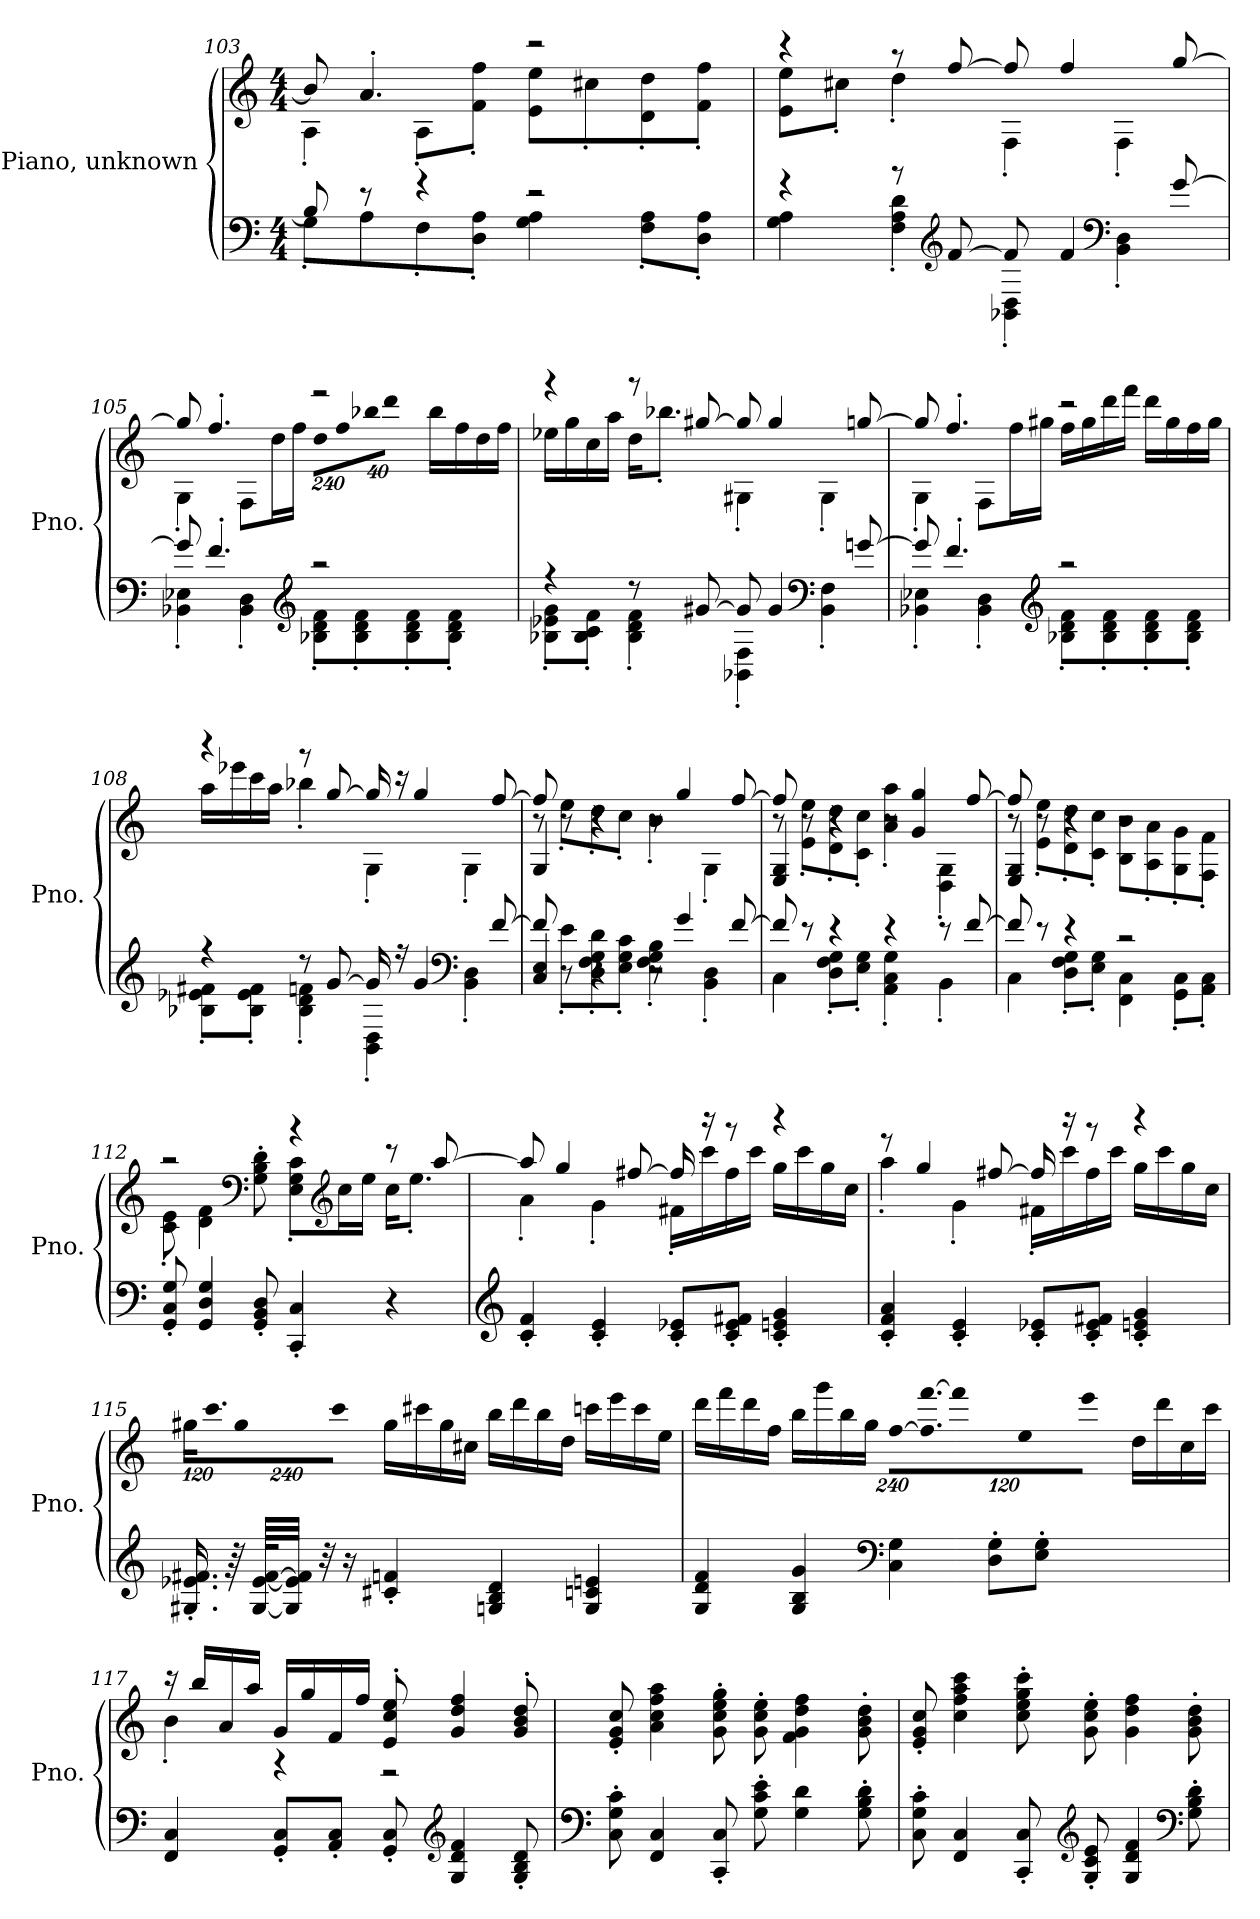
**kern	**kern
*part1	*part1
*staff2	*staff1
*I"Piano, unknown	*
*I'Pno.	*
!!LO:LB:g=z
*clefF4	*clefG2
*k[]	*k[]
*M4/4	*M4/4
=103	=103
*^	*^
8B-/]	8G'\L	8b-/]	4A'\
8r	8A\	4.a'/	.
4r	8F'\	.	8A'\L
.	8D\' 8A\'J	.	8f\' 8ff\'J
2r	4G\ 4A\	2r	8e\ 8ee\L
.	.	.	8cc#X'\
.	8F\' 8A\'L	.	8d\' 8dd\'
.	8D\' 8A\'J	.	8f\' 8ff\'J
=104	=104	=104	=104
4r	4G\ 4A\	4r	8e\ 8ee\L
.	.	.	8cc#X'\J
8r	4F\' 4A\' 4d\'	8r	4dd'\
*clefG2	*	*	*
[8f/	.	[8ff/	.
8f/]	4BB-X\' 4D\'	8ff/]	4F'\
4f/	.	4ff/	.
*clefF4	*	*	*
.	4BB-\' 4D\'	.	4F'\
[8g/	.	[8gg/	.
=105	=105	=105	=105
8g/]	4BB-X\' 4E-X\'	8gg/]	4G'\
4.f'/	.	4.ff'/	.
.	4BB-\' 4D\'	.	8F\L
.	.	.	16dd\L
.	.	.	16ff\JJ
*clefG2	*	*	*
*	*	*	*Xbrackettup
!	!	!	!LO:N:vis=16
2r	8B-X\' 8d\' 8f\'L	2r	1920%137dd\LL
!	!	!	!LO:N:vis=16
.	.	.	1920%137ff\
.	8B-\' 8d\' 8f\'	.	.
!	!	!	!LO:N:vis=32
.	.	.	640%23bb-X\K
!	!	!	!LO:N:vis=16
.	.	.	1920%137ddd\JJ
.	8B-\' 8d\' 8f\'	.	16bb-\LL
.	.	.	16ff\
.	8B-\' 8d\' 8f\'J	.	16dd\
.	.	.	16ff\JJ
!!LO:LB:g=z	!!
=106	=106	=106	=106
4r	8B-X\' 8e-X\' 8g\'L	4r	16ee-X\LL
.	.	.	16gg\
.	8B-\' 8c\' 8f\'J	.	16cc\
.	.	.	16aa\JJ
8r	4B-\' 4d\' 4f\'	8r	16dd\KL
.	.	.	8.bb-X'\J
[8g#X/	.	[8gg#X/	.
8g#/]	4BB-X\' 4F\'	8gg#/]	4G#X'\
4g#/	.	4gg#/	.
*clefF4	*	*	*
.	4BB-\' 4F\'	.	4G#'\
[8gn/	.	[8ggn/	.
=107	=107	=107	=107
8g/]	4BB-X\' 4E-X\'	8gg/]	4G'\
4.f'/	.	4.ff'/	.
.	4BB-\' 4D\'	.	8F\L
.	.	.	16ff\L
.	.	.	16gg#X\JJ
*clefG2	*	*	*
2r	8B-X\' 8d\' 8f\'L	2r	16ff\LL
.	.	.	16gg#\
.	8B-\' 8d\' 8f\'	.	16ddd\
.	.	.	16fff\JJ
.	8B-\' 8d\' 8f\'	.	16ddd\LL
.	.	.	16gg#\
.	8B-\' 8d\' 8f\'J	.	16ff\
.	.	.	16gg#\JJ
!!LO:LB:g=z	!!
=108	=108	=108	=108
4r	8B-X\' 8e-X\' 8f#X\'L	4r	16aa\LL
.	.	.	16eee-X\
.	8B-\' 8e-\' 8f#\'J	.	16ccc\
.	.	.	16aa\JJ
8r	4B-\' 4d\' 4fn\'	8r	4bb-X'\
[8g/	.	[8gg/	.
16g/]	4BB\' 4D\'	16gg/]	4G'\
16r	.	16r	.
4g/	.	4gg/	.
*clefF4	*	*	*
.	4BB\' 4D\'	.	4G'\
[8f/	.	[8ff/	.
=109	=109	=109	=109
*	*^	*	*^
8f/]	8r	4C/ 4E/	8ff/]	8r	4G/
8r	8e'\L	.	8r	8ee'\L	.
4r	8D\' 8F\' 8G\' 8d\'	4r	4r	8dd'\	4r
.	8E\' 8G\' 8c\'J	.	.	8cc'\J	.
8r	4F\' 4G\' 4B\'	2r	8r	4b'\	2r
4g/	.	.	4gg/	.	.
.	4BB\' 4D\'	.	.	4G'\	.
[8f/	.	.	[8ff/	.	.
*	*v	*v	*	*	*
=110	=110	=110	=110	=110
8f/]	4C\	8ff/]	8r	4E/ 4G/
8r	.	8r	8e\' 8ee\'L	.
4r	8D\' 8F\' 8G\'L	4r	8d\' 8dd\'	4r
.	8E\' 8G\'J	.	8c\' 8cc\'J	.
4r	4AA\' 4C\' 4G\'	8r	4a\' 4aa\'	2r
.	.	4g/ 4gg/	.	.
8r	4BB'\	.	4D\' 4G\'	.
[8f/	.	[8ff/	.	.
!!LO:PB:g=z	!!	!!
=111	=111	=111	=111	=111
8f/]	4C\	8ff/]	8r	4E/ 4G/
8r	.	8r	8e\' 8ee\'L	.
4r	8D\' 8F\' 8G\'L	4r	8d\' 8dd\'	4r
.	8E\' 8G\'J	.	8c\' 8cc\'J	.
2r	4FF\ 4C\	2r	8B\ 8b\L	2r
.	.	.	8A\' 8a\'	.
.	8GG\' 8C\'L	.	8G\' 8g\'	.
.	8AA\' 8C\'J	.	8F\' 8f\'J	.
*v	*v	*	*	*
*	*	*v	*v
=112	=112	=112
8GG/' 8C/' 8G/'	2r	8c\' 8e\'
4GG/ 4D/ 4G/	.	4d\ 4f\
*	*clefF4	*
8GG/' 8BB/' 8D/'	.	8G\' 8B\' 8d\'
4CC/' 4C/'	4r	8E\' 8G\' 8c\'L
*	*clefG2	*
.	.	16cc\L
.	.	16ee\JJ
4r	8r	16cc\KL
.	.	8.ee'\J
.	[8aa/	.
=113	=113	=113
*clefG2	*	*
4c/' 4f/'	8aa/]	4a'\
.	4gg/	.
4c/' 4e/'	.	4g'\
.	[8ff#X/	.
8c/' 8e-X/'L	16ff#/]	16f#X'\LL
.	16r	16ccc\
8c/' 8e-/' 8f#X/'J	8r	16ff#\
.	.	16ccc\JJ
4c/' 4en/' 4g/'	4r	16gg\LL
.	.	16ccc\
.	.	16gg\
.	.	16cc\JJ
!!LO:LB:g=z	!!
=114	=114	=114
4c/' 4f/' 4a/'	8r	4aa'\
.	4gg/	.
4c/' 4e/'	.	4g'\
.	[8ff#X/	.
8c/' 8e-X/'L	16ff#/]	16f#X'\LL
.	16r	16ccc\
8c/' 8e-/' 8f#X/'J	8r	16ff#\
.	.	16ccc\JJ
4c/' 4en/' 4g/'	4r	16gg\LL
.	.	16ccc\
.	.	16gg\
.	.	16cc\JJ
=115	=115	=115
!	!LO:N:vis=32.	!
*	*v	*v
16.G#X/' 16.e-X/' 16.f#X/'	1920%103gg#X\LLL
!	!LO:N:vis=32.
.	1920%103ccc\J
64r	.
!	!LO:N:vis=16
.	1920%137gg#\
[64G#/ [64e-/ [64f#/KLLL	.
32G#/] 32e-/] 32f#/]JJJ	.
32r	.
!	!LO:N:vis=16
.	1920%137ccc\JJ
16r	.
4c#X/' 4fn/'	16gg#\LL
.	16ccc#X\
.	16gg#\
.	16cc#X\JJ
4Gn/ 4B/ 4d/	16bb\LL
.	16ddd\
.	16bb\
.	16dd\JJ
4G/ 4cn/ 4en/	16cccn\LL
.	16eee\
.	16ccc\
.	16ee\JJ
!!LO:LB:g=z
=116	=116
4G/ 4d/ 4f/	16ddd\LL
.	16fff\
.	16ddd\
.	16ff\JJ
4G/ 4B/ 4g/	16bb\LL
.	16ggg\
.	16bb\
.	16gg\JJ
*clefF4	*
!	!LO:N:vis=16
4C\ 4G\	[1920%137ff\LL
!	!LO:N:vis=32.
.	1920%103ff\] [1920%103fff\L
!	!LO:N:vis=64
.	960%17fff\K]
!	!LO:N:vis=32
.	640%23ee\J
!	!LO:N:vis=16
.	1920%137eee\JJ
8D\' 8G\'L	16dd\LL
.	16ddd\
8E\' 8G\'J	16cc\
.	16ccc\JJ
=117	=117
*	*^
4FF/ 4C/	16r	4b'\
.	16bb/LL	.
.	16a/	.
.	16aa/JJ	.
8GG/' 8C/'L	16g/LL	4r
.	16gg/	.
8AA/' 8C/'J	16f/	.
.	16ff/JJ	.
8GG/' 8C/'	8e/' 8cc/' 8ee/'	2r
*clefG2	*	*
4G/ 4d/ 4f/	4g/ 4dd/ 4ff/	.
8G/' 8B/' 8d/'	8g/' 8b/' 8dd/'	.
*	*v	*v
=118	=118
*clefF4	*
8C\' 8G\' 8c\'	8e/' 8g/' 8cc/'
4FF/ 4C/	4a\ 4cc\ 4ff\ 4aa\
8CC/' 8C/'	8g\' 8cc\' 8ee\' 8gg\'
8G\' 8c\' 8e\'	8g\' 8cc\' 8ee\'
4G\ 4d\	4f\ 4g\ 4dd\ 4ff\
8G\' 8B\' 8d\'	8g\' 8b\' 8dd\'
!!LO:LB:g=z
=119	=119
8C\' 8G\' 8c\'	8e/' 8g/' 8cc/'
4FF/ 4C/	4cc\ 4ff\ 4aa\ 4ccc\
8CC/' 8C/'	8cc\' 8ee\' 8gg\' 8ccc\'
*clefG2	*
8G/' 8c/' 8e/'	8g\' 8cc\' 8ee\'
4G/ 4d/ 4f/	4g\ 4dd\ 4ff\
*clefF4	*
8G\' 8B\' 8d\'	8g\' 8b\' 8dd\'
=	=
*-	*-
